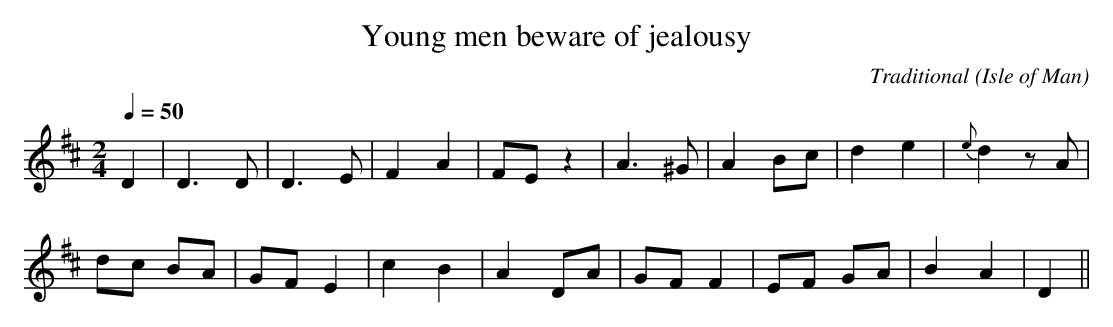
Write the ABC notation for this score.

X:1
T:Young men beware of jealousy
C:Traditional
O:Isle of Man
M:2/4
L:1/4
Q:50
K:D
D|D>D|D>E|F A|F/E/ z|A>^G|A B/c/|d e|{e}d z/A/|
d/c/ B/A/|G/F/ E|c B|A D/A/|G/F/ F|E/F/ G/A/|B A|D||
